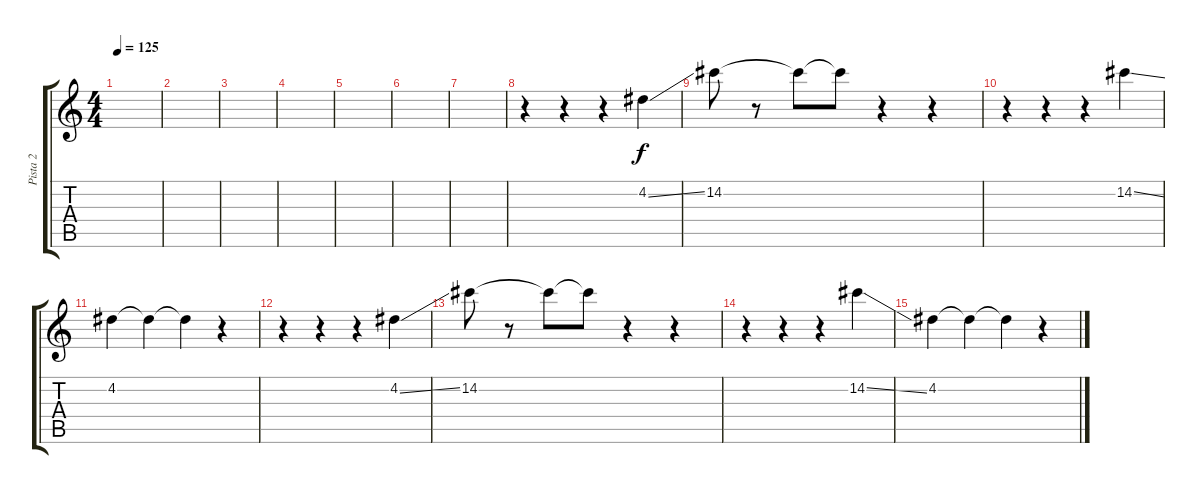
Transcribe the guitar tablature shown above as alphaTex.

\track ("Pista 2" "Pista 2") {instrument electricguitarjazz}
\staff {score tabs}
\tuning (E4 B3 G3 D3 A2 E2) {hide}
\ts (4 4)
\tempo 125
\clef g2
\ks c
|
|
|
|
|
|
|
r.4 r.4 r.4 4.2{ss}.4 |
14.2.8 r.8 14.2{t}.8 14.2{t}.8 r.4 r.4 |
r.4 r.4 r.4 14.2{ss}.4 |
4.2.4 4.2{t}.4 4.2{t}.4 r.4 |
r.4 r.4 r.4 4.2{ss}.4 |
14.2.8 r.8 14.2{t}.8 14.2{t}.8 r.4 r.4 |
r.4 r.4 r.4 14.2{ss}.4 |
4.2.4 4.2{t}.4 4.2{t}.4 r.4
